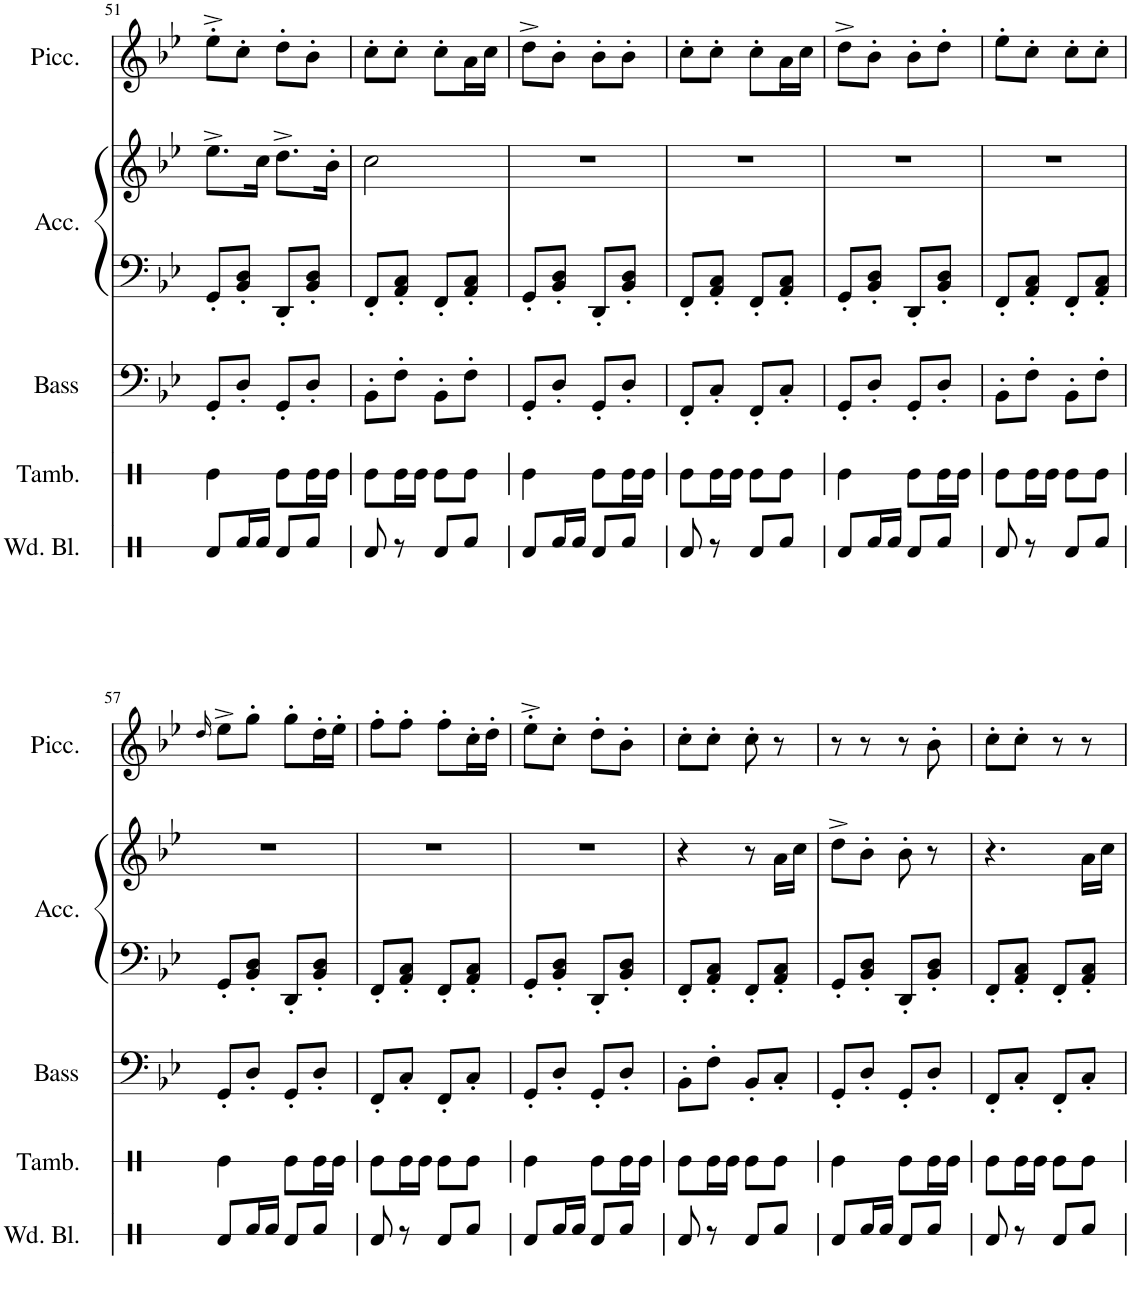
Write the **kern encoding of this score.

**kern	**kern	**kern	**kern	**kern	**kern
*part5	*part4	*part3	*part2	*part2	*part1
*staff6	*staff5	*staff4	*staff3	*staff2	*staff1
*I"Wood Blocks	*I"Tambourine	*I"Acoustic Bass	*I"Accordion	*	*I"Piccolo
*I'Wd. Bl.	*I'Tamb.	*I'Bass	*I'Acc.	*	*I'Picc.
!!LO:PB:g=z
*clefX	*clefX	*clefF4	*clefF4	*clefG2	*clefG2
*	*	*Trd7c12	*	*	*Trd-7c-12
*k[]	*k[]	*k[b-e-]	*k[b-e-]	*k[b-e-]	*k[b-e-]
*M2/4	*M2/4	*M2/4	*M2/4	*M2/4	*M2/4
=51	=51	=51	=51	=51	=51
8Rd/L	4Re\	8GG'/L	8GG'/L	8.ee-^\L	8ee-'^\L
16Rf/L	.	8D'/J	8BB-/' 8D/'J	.	8cc'\J
16Rf/JJ	.	.	.	16cc\Jk	.
8Rd/L	8Re\L	8GG'/L	8DD'/L	8.dd^\L	8dd'\L
8Rf/J	16Re\L	8D'/J	8BB-/' 8D/'J	.	8b-'\J
.	16Re\JJ	.	.	16b-'\Jk	.
=52	=52	=52	=52	=52	=52
8Rd/	8Re\L	8BB-'\L	8FF'/L	2cc\	8cc'\L
8r	16Re\L	8F'\J	8AA/' 8C/'J	.	8cc'\J
.	16Re\JJ	.	.	.	.
8Rd/L	8Re\L	8BB-'\L	8FF'/L	.	8cc'\L
8Rf/J	8Re\J	8F'\J	8AA/' 8C/'J	.	16a\L
.	.	.	.	.	16cc\JJ
=53	=53	=53	=53	=53	=53
8Rd/L	4Re\	8GG'/L	8GG'/L	2r	8dd^\L
16Rf/L	.	8D'/J	8BB-/' 8D/'J	.	8b-'\J
16Rf/JJ	.	.	.	.	.
8Rd/L	8Re\L	8GG'/L	8DD'/L	.	8b-'\L
8Rf/J	16Re\L	8D'/J	8BB-/' 8D/'J	.	8b-'\J
.	16Re\JJ	.	.	.	.
=54	=54	=54	=54	=54	=54
8Rd/	8Re\L	8FF'/L	8FF'/L	2r	8cc'\L
8r	16Re\L	8C'/J	8AA/' 8C/'J	.	8cc'\J
.	16Re\JJ	.	.	.	.
8Rd/L	8Re\L	8FF'/L	8FF'/L	.	8cc'\L
8Rf/J	8Re\J	8C'/J	8AA/' 8C/'J	.	16a\L
.	.	.	.	.	16cc\JJ
=55	=55	=55	=55	=55	=55
8Rd/L	4Re\	8GG'/L	8GG'/L	2r	8dd^\L
16Rf/L	.	8D'/J	8BB-/' 8D/'J	.	8b-'\J
16Rf/JJ	.	.	.	.	.
8Rd/L	8Re\L	8GG'/L	8DD'/L	.	8b-'\L
8Rf/J	16Re\L	8D'/J	8BB-/' 8D/'J	.	8dd'\J
.	16Re\JJ	.	.	.	.
=56	=56	=56	=56	=56	=56
8Rd/	8Re\L	8BB-'\L	8FF'/L	2r	8ee-'\L
8r	16Re\L	8F'\J	8AA/' 8C/'J	.	8cc'\J
.	16Re\JJ	.	.	.	.
8Rd/L	8Re\L	8BB-'\L	8FF'/L	.	8cc'\L
8Rf/J	8Re\J	8F'\J	8AA/' 8C/'J	.	8cc'\J
!!LO:LB:g=z
=57	=57	=57	=57	=57	=57
.	.	.	.	.	16qdd/
8Rd/L	4Re\	8GG'/L	8GG'/L	2r	8ee-^\L
16Rf/L	.	8D'/J	8BB-/' 8D/'J	.	8gg'\J
16Rf/JJ	.	.	.	.	.
8Rd/L	8Re\L	8GG'/L	8DD'/L	.	8gg'\L
8Rf/J	16Re\L	8D'/J	8BB-/' 8D/'J	.	16dd'\L
.	16Re\JJ	.	.	.	16ee-'\JJ
=58	=58	=58	=58	=58	=58
8Rd/	8Re\L	8FF'/L	8FF'/L	2r	8ff'\L
8r	16Re\L	8C'/J	8AA/' 8C/'J	.	8ff'\J
.	16Re\JJ	.	.	.	.
8Rd/L	8Re\L	8FF'/L	8FF'/L	.	8ff'\L
8Rf/J	8Re\J	8C'/J	8AA/' 8C/'J	.	16cc'\L
.	.	.	.	.	16dd'\JJ
=59	=59	=59	=59	=59	=59
8Rd/L	4Re\	8GG'/L	8GG'/L	2r	8ee-'^\L
16Rf/L	.	8D'/J	8BB-/' 8D/'J	.	8cc'\J
16Rf/JJ	.	.	.	.	.
8Rd/L	8Re\L	8GG'/L	8DD'/L	.	8dd'\L
8Rf/J	16Re\L	8D'/J	8BB-/' 8D/'J	.	8b-'\J
.	16Re\JJ	.	.	.	.
=60	=60	=60	=60	=60	=60
8Rd/	8Re\L	8BB-'\L	8FF'/L	4r	8cc'\L
8r	16Re\L	8F'\J	8AA/' 8C/'J	.	8cc'\J
.	16Re\JJ	.	.	.	.
8Rd/L	8Re\L	8BB-'/L	8FF'/L	8r	8cc'\
8Rf/J	8Re\J	8C'/J	8AA/' 8C/'J	16a\LL	8r
.	.	.	.	16cc\JJ	.
=61	=61	=61	=61	=61	=61
8Rd/L	4Re\	8GG'/L	8GG'/L	8dd^\L	8r
16Rf/L	.	8D'/J	8BB-/' 8D/'J	8b-'\J	8r
16Rf/JJ	.	.	.	.	.
8Rd/L	8Re\L	8GG'/L	8DD'/L	8b-'\	8r
8Rf/J	16Re\L	8D'/J	8BB-/' 8D/'J	8r	8b-'\
.	16Re\JJ	.	.	.	.
=62	=62	=62	=62	=62	=62
8Rd/	8Re\L	8FF'/L	8FF'/L	4.r	8cc'\L
8r	16Re\L	8C'/J	8AA/' 8C/'J	.	8cc'\J
.	16Re\JJ	.	.	.	.
8Rd/L	8Re\L	8FF'/L	8FF'/L	.	8r
8Rf/J	8Re\J	8C'/J	8AA/' 8C/'J	16a\LL	8r
.	.	.	.	16cc\JJ	.
=	=	=	=	=	=
*-	*-	*-	*-	*-	*-
